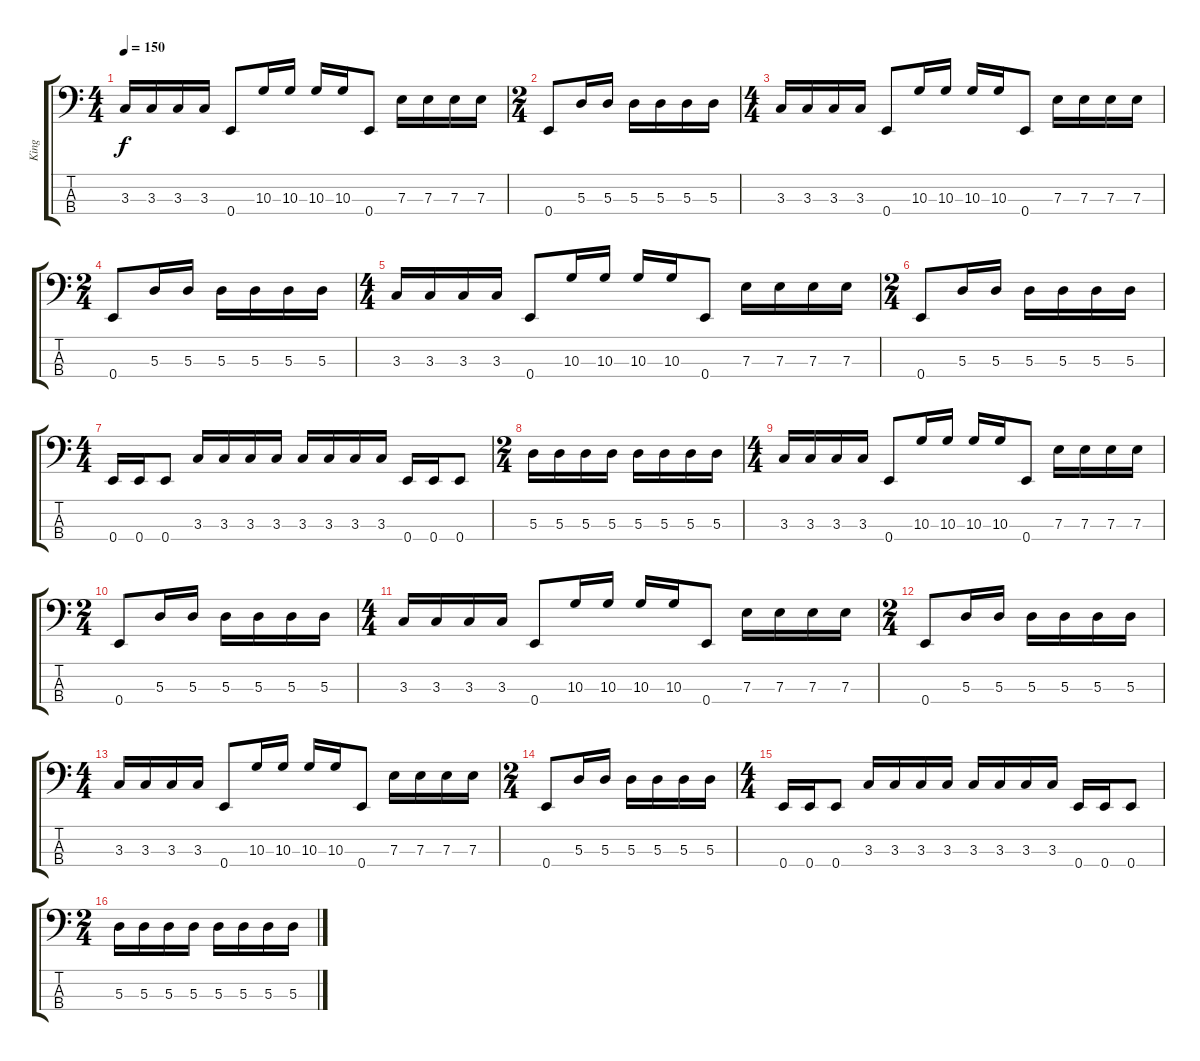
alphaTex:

\track ("King" "King") {instrument electricbassfinger}
\staff {score tabs}
\tuning (G2 D2 A1 E1) {hide}
\ts (4 4)
\tempo 150
\clef f4
\ks c
3.3.16{dy f} 3.3.16 3.3.16 3.3.16 0.4.8 10.3.16 10.3.16 10.3.16 10.3.16 0.4.8 7.3.16 7.3.16 7.3.16 7.3.16 |
\ts (2 4)
0.4.8 5.3.16 5.3.16 5.3.16 5.3.16 5.3.16 5.3.16 |
\ts (4 4)
3.3.16 3.3.16 3.3.16 3.3.16 0.4.8 10.3.16 10.3.16 10.3.16 10.3.16 0.4.8 7.3.16 7.3.16 7.3.16 7.3.16 |
\ts (2 4)
0.4.8 5.3.16 5.3.16 5.3.16 5.3.16 5.3.16 5.3.16 |
\ts (4 4)
3.3.16 3.3.16 3.3.16 3.3.16 0.4.8 10.3.16 10.3.16 10.3.16 10.3.16 0.4.8 7.3.16 7.3.16 7.3.16 7.3.16 |
\ts (2 4)
0.4.8 5.3.16 5.3.16 5.3.16 5.3.16 5.3.16 5.3.16 |
\ts (4 4)
0.4.16 0.4.16 0.4.8 3.3.16 3.3.16 3.3.16 3.3.16 3.3.16 3.3.16 3.3.16 3.3.16 0.4.16 0.4.16 0.4.8 |
\ts (2 4)
5.3.16 5.3.16 5.3.16 5.3.16 5.3.16 5.3.16 5.3.16 5.3.16 |
\ts (4 4)
3.3.16 3.3.16 3.3.16 3.3.16 0.4.8 10.3.16 10.3.16 10.3.16 10.3.16 0.4.8 7.3.16 7.3.16 7.3.16 7.3.16 |
\ts (2 4)
0.4.8 5.3.16 5.3.16 5.3.16 5.3.16 5.3.16 5.3.16 |
\ts (4 4)
3.3.16 3.3.16 3.3.16 3.3.16 0.4.8 10.3.16 10.3.16 10.3.16 10.3.16 0.4.8 7.3.16 7.3.16 7.3.16 7.3.16 |
\ts (2 4)
0.4.8 5.3.16 5.3.16 5.3.16 5.3.16 5.3.16 5.3.16 |
\ts (4 4)
3.3.16 3.3.16 3.3.16 3.3.16 0.4.8 10.3.16 10.3.16 10.3.16 10.3.16 0.4.8 7.3.16 7.3.16 7.3.16 7.3.16 |
\ts (2 4)
0.4.8 5.3.16 5.3.16 5.3.16 5.3.16 5.3.16 5.3.16 |
\ts (4 4)
0.4.16 0.4.16 0.4.8 3.3.16 3.3.16 3.3.16 3.3.16 3.3.16 3.3.16 3.3.16 3.3.16 0.4.16 0.4.16 0.4.8 |
\ts (2 4)
5.3.16 5.3.16 5.3.16 5.3.16 5.3.16 5.3.16 5.3.16 5.3.16
